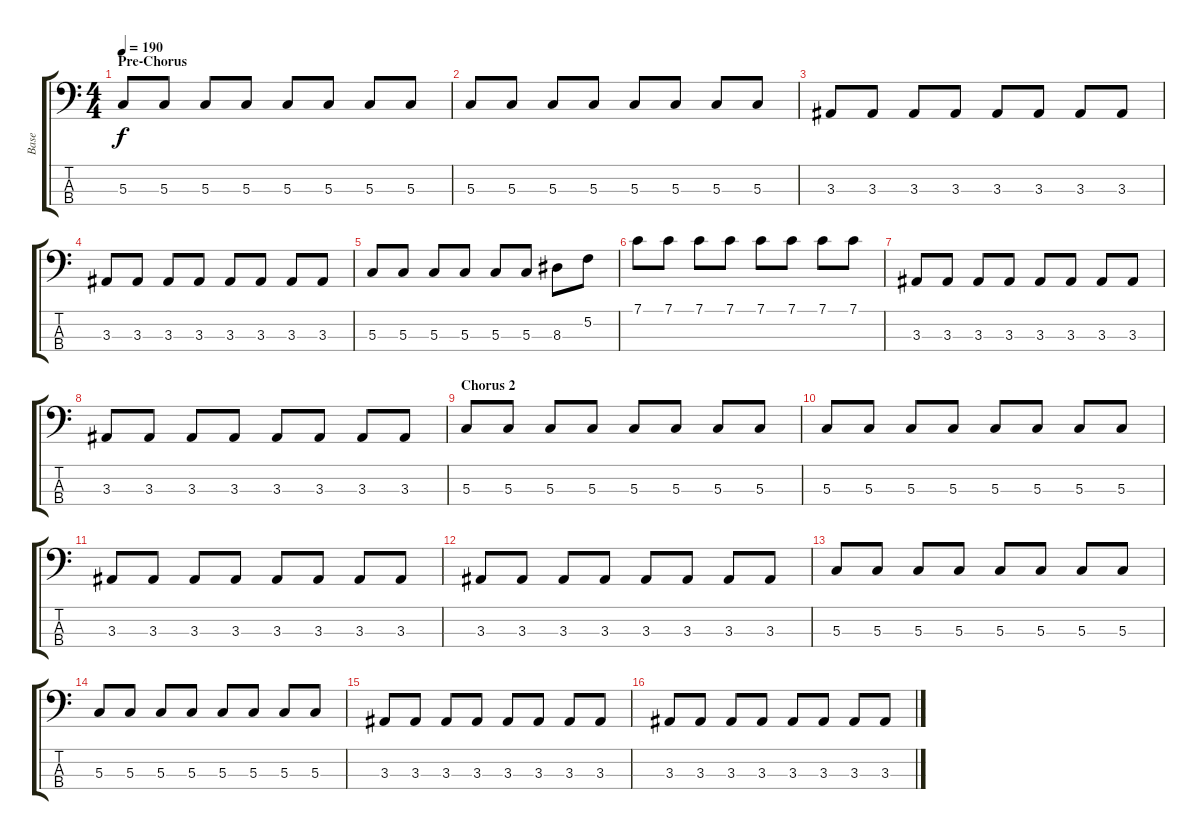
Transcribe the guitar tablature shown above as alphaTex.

\track ("Base" "Base") {instrument electricbassfinger}
\staff {score tabs}
\tuning (F2 C2 G1 C1) {hide}
\ts (4 4)
\section ("" "Pre-Chorus")
\tempo 190
\clef f4
\ks c
5.3.8{dy f} 5.3.8 5.3.8 5.3.8 5.3.8 5.3.8 5.3.8 5.3.8 |
5.3.8 5.3.8 5.3.8 5.3.8 5.3.8 5.3.8 5.3.8 5.3.8 |
3.3.8 3.3.8 3.3.8 3.3.8 3.3.8 3.3.8 3.3.8 3.3.8 |
3.3.8 3.3.8 3.3.8 3.3.8 3.3.8 3.3.8 3.3.8 3.3.8 |
5.3.8 5.3.8 5.3.8 5.3.8 5.3.8 5.3.8 8.3.8 5.2.8 |
7.1.8 7.1.8 7.1.8 7.1.8 7.1.8 7.1.8 7.1.8 7.1.8 |
3.3.8 3.3.8 3.3.8 3.3.8 3.3.8 3.3.8 3.3.8 3.3.8 |
3.3.8 3.3.8 3.3.8 3.3.8 3.3.8 3.3.8 3.3.8 3.3.8 |
\section ("" "Chorus 2")
5.3.8 5.3.8 5.3.8 5.3.8 5.3.8 5.3.8 5.3.8 5.3.8 |
5.3.8 5.3.8 5.3.8 5.3.8 5.3.8 5.3.8 5.3.8 5.3.8 |
3.3.8 3.3.8 3.3.8 3.3.8 3.3.8 3.3.8 3.3.8 3.3.8 |
3.3.8 3.3.8 3.3.8 3.3.8 3.3.8 3.3.8 3.3.8 3.3.8 |
5.3.8 5.3.8 5.3.8 5.3.8 5.3.8 5.3.8 5.3.8 5.3.8 |
5.3.8 5.3.8 5.3.8 5.3.8 5.3.8 5.3.8 5.3.8 5.3.8 |
3.3.8 3.3.8 3.3.8 3.3.8 3.3.8 3.3.8 3.3.8 3.3.8 |
3.3.8 3.3.8 3.3.8 3.3.8 3.3.8 3.3.8 3.3.8 3.3.8
